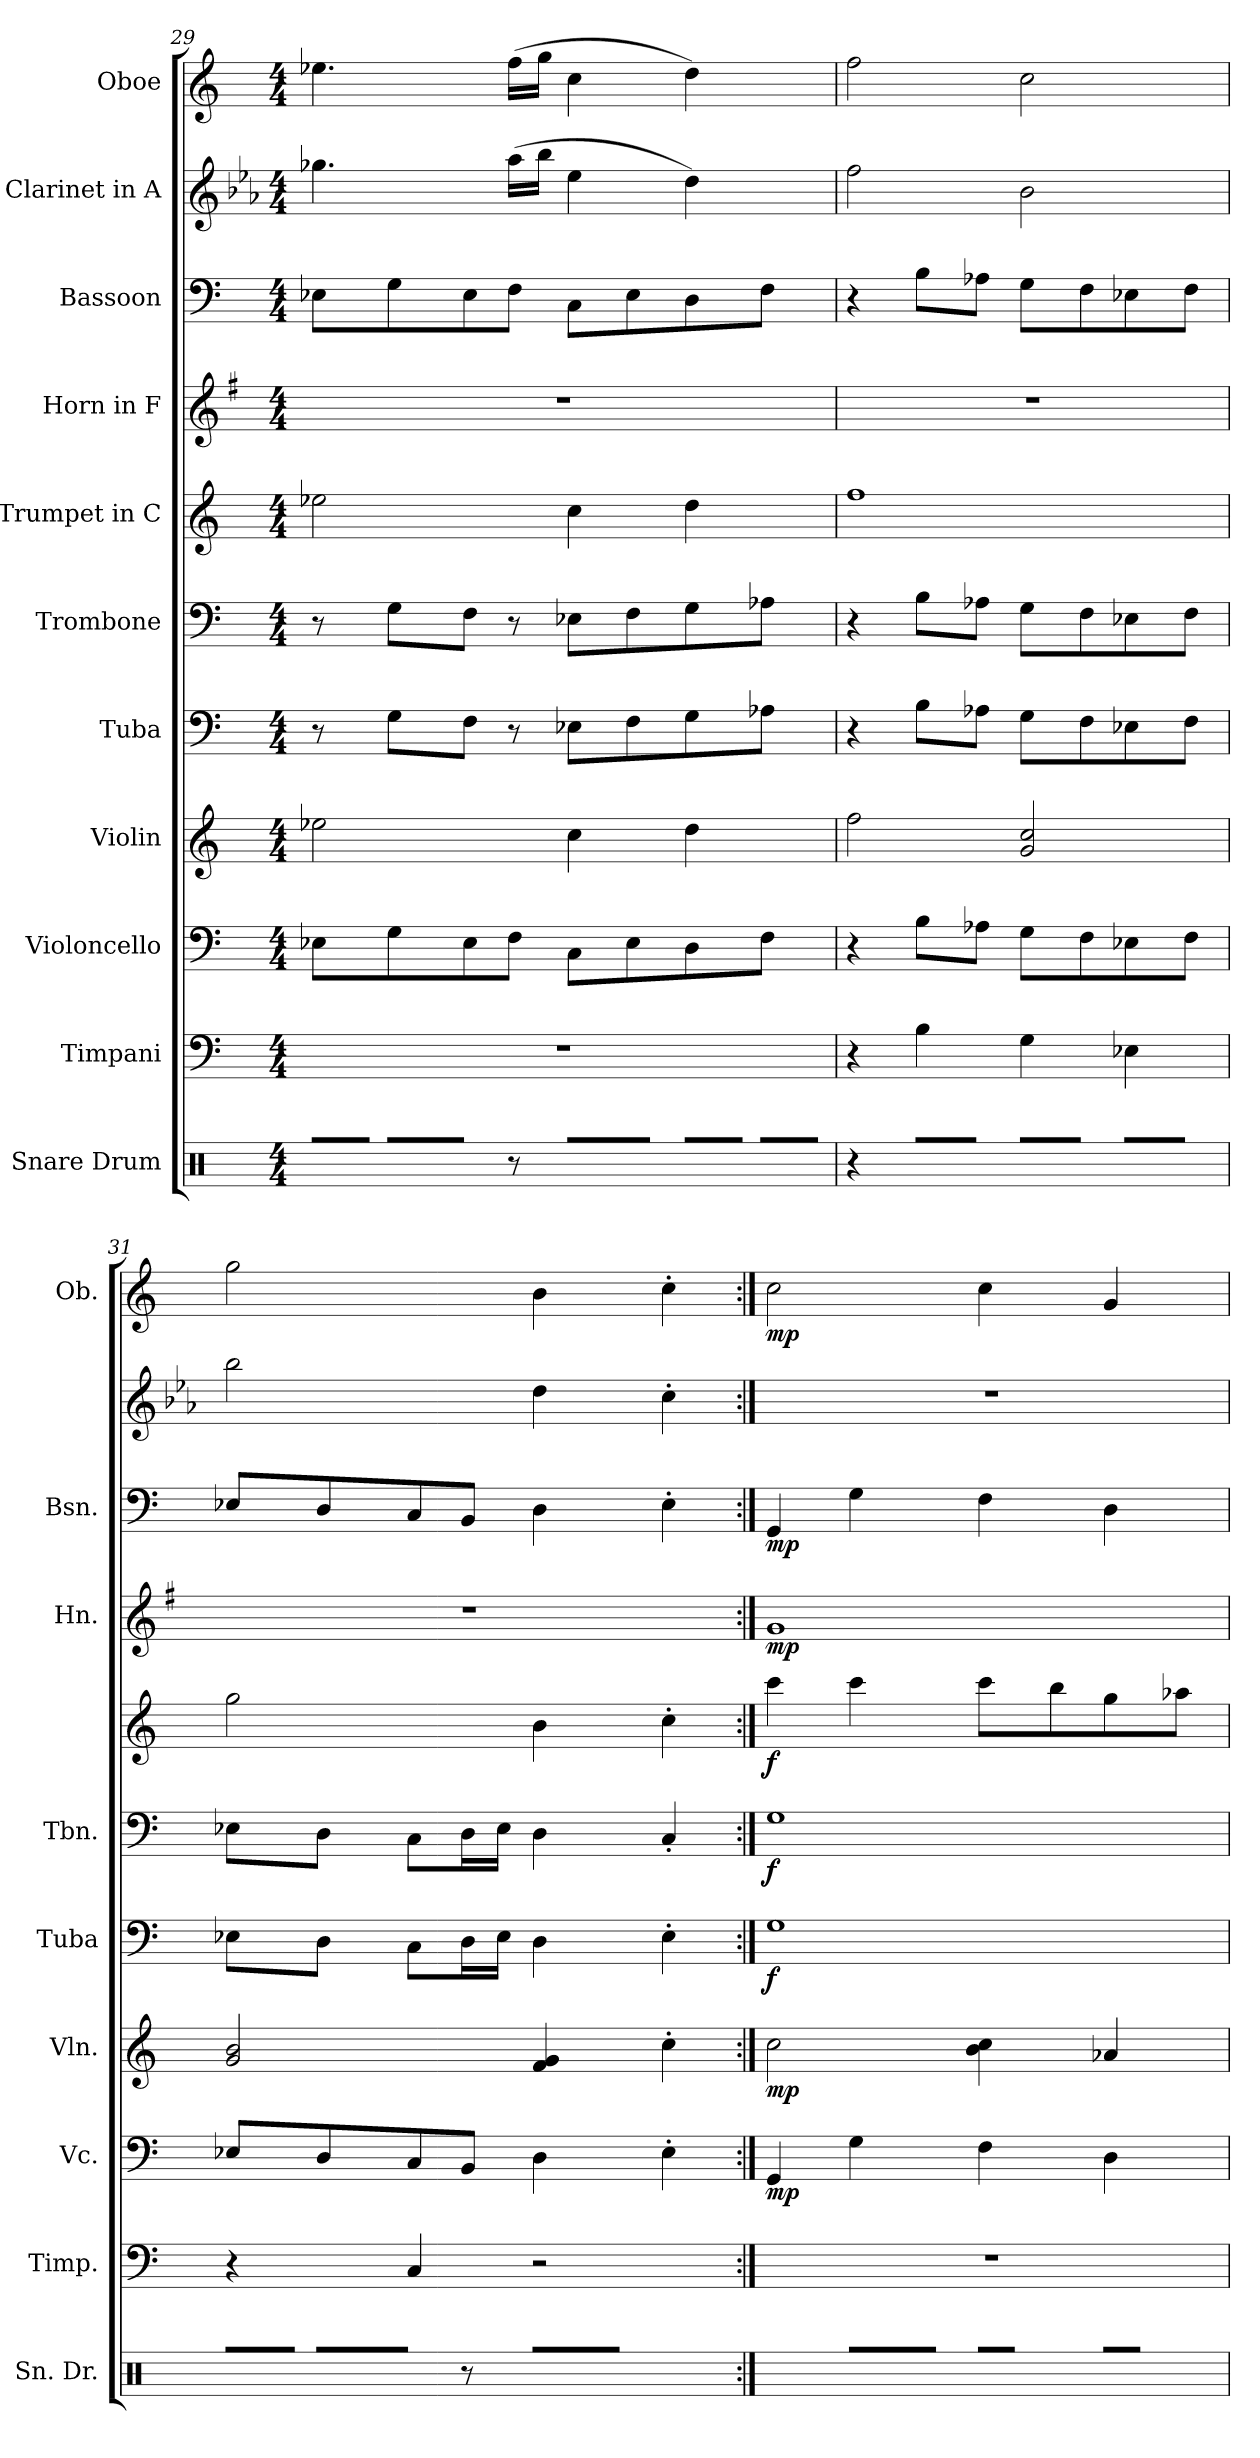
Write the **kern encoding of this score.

**kern	**kern	**kern	**dynam	**kern	**dynam	**kern	**dynam	**kern	**dynam	**kern	**dynam	**kern	**dynam	**kern	**dynam	**kern	**kern	**dynam
*part11	*part10	*part9	*part9	*part8	*part8	*part7	*part7	*part6	*part6	*part5	*part5	*part4	*part4	*part3	*part3	*part2	*part1	*part1
*staff11	*staff10	*staff9	*staff9	*staff8	*staff8	*staff7	*staff7	*staff6	*staff6	*staff5	*staff5	*staff4	*staff4	*staff3	*staff3	*staff2	*staff1	*staff1
*I"Snare Drum	*I"Timpani	*I"Violoncello	*	*I"Violin	*	*I"Tuba	*	*I"Trombone	*	*I"Trumpet in C	*	*I"Horn in F	*	*I"Bassoon	*	*I"Clarinet in A	*I"Oboe	*
*I'Sn. Dr.	*I'Timp.	*I'Vc.	*	*I'Vln.	*	*I'Tuba	*	*I'Tbn.	*	*	*	*I'Hn.	*	*I'Bsn.	*	*	*I'Ob.	*
!!LO:PB:g=z
*clefX	*clefF4	*clefF4	*	*clefG2	*	*clefF4	*	*clefF4	*	*clefG2	*	*clefG2	*	*clefF4	*	*clefG2	*clefG2	*
*	*	*	*	*	*	*	*	*	*	*	*	*ITrd4c7	*	*	*	*ITrd2c3	*	*
*k[]	*k[]	*k[]	*	*k[]	*	*k[]	*	*k[]	*	*k[]	*	*k[]	*	*k[]	*	*k[]	*k[]	*
*C:	*C:	*C:	*	*C:	*	*C:	*	*C:	*	*C:	*	*C:	*	*C:	*	*C:	*C:	*
*M4/4	*M4/4	*M4/4	*	*M4/4	*	*M4/4	*	*M4/4	*	*M4/4	*	*M4/4	*	*M4/4	*	*M4/4	*M4/4	*
=29	=29	=29	=29	=29	=29	=29	=29	=29	=29	=29	=29	=29	=29	=29	=29	=29	=29	=29
32R\LLL	1r	8E-X\L	.	2ee-X\	.	8r	.	8r	.	2ee-X\	.	1r	.	8E-X\L	.	4.ee-X\	4.ee-X\	.
32R\	.	.	.	.	.	.	.	.	.	.	.	.	.	.	.	.	.	.
32R\	.	.	.	.	.	.	.	.	.	.	.	.	.	.	.	.	.	.
32R\JJJ	.	.	.	.	.	.	.	.	.	.	.	.	.	.	.	.	.	.
32R\LLL	.	8G\	.	.	.	8G\L	.	8G\L	.	.	.	.	.	8G\	.	.	.	.
32R\	.	.	.	.	.	.	.	.	.	.	.	.	.	.	.	.	.	.
32R\	.	.	.	.	.	.	.	.	.	.	.	.	.	.	.	.	.	.
32R\JJ	.	.	.	.	.	.	.	.	.	.	.	.	.	.	.	.	.	.
8R\J	.	8E-\	.	.	.	8F\J	.	8F\J	.	.	.	.	.	8E-\	.	.	.	.
8r	.	8F\J	.	.	.	8r	.	8r	.	.	.	.	.	8F\J	.	(16ff\LL	(16ff\LL	.
.	.	.	.	.	.	.	.	.	.	.	.	.	.	.	.	16gg\JJ	16gg\JJ	.
*Xbrackettup	*	*	*	*	*	*	*	*	*	*	*	*	*	*	*	*	*	*
12R\L	.	8C\L	.	4cc\	.	8E-X\L	.	8E-X\L	.	4cc\	.	.	.	8C\L	.	4cc\	4cc\	.
12R\	.	.	.	.	.	.	.	.	.	.	.	.	.	.	.	.	.	.
.	.	8E-\	.	.	.	8F\	.	8F\	.	.	.	.	.	8E-\	.	.	.	.
12R\J	.	.	.	.	.	.	.	.	.	.	.	.	.	.	.	.	.	.
32R\LLL	.	8D\	.	4dd\	.	8G\	.	8G\	.	4dd\	.	.	.	8D\	.	4b\)	4dd\)	.
32R\	.	.	.	.	.	.	.	.	.	.	.	.	.	.	.	.	.	.
32R\	.	.	.	.	.	.	.	.	.	.	.	.	.	.	.	.	.	.
32R\JJJ	.	.	.	.	.	.	.	.	.	.	.	.	.	.	.	.	.	.
32R\LLL	.	8F\J	.	.	.	8A-X\J	.	8A-X\J	.	.	.	.	.	8F\J	.	.	.	.
32R\	.	.	.	.	.	.	.	.	.	.	.	.	.	.	.	.	.	.
32R\	.	.	.	.	.	.	.	.	.	.	.	.	.	.	.	.	.	.
32R\JJJ	.	.	.	.	.	.	.	.	.	.	.	.	.	.	.	.	.	.
=30	=30	=30	=30	=30	=30	=30	=30	=30	=30	=30	=30	=30	=30	=30	=30	=30	=30	=30
4r	4r	4r	.	2ff\	.	4r	.	4r	.	1ff	.	1r	.	4r	.	2dd\	2ff\	.
16R\LL	4B\	8B\L	.	.	.	8B\L	.	8B\L	.	.	.	.	.	8B\L	.	.	.	.
16R\J	.	.	.	.	.	.	.	.	.	.	.	.	.	.	.	.	.	.
8R\J	.	8A-X\J	.	.	.	8A-X\J	.	8A-X\J	.	.	.	.	.	8A-X\J	.	.	.	.
16R\LL	4G\	8G\L	.	2g/ 2cc/	.	8G\L	.	8G\L	.	.	.	.	.	8G\L	.	2g\	2cc\	.
16R\J	.	.	.	.	.	.	.	.	.	.	.	.	.	.	.	.	.	.
8R\J	.	8F\	.	.	.	8F\	.	8F\	.	.	.	.	.	8F\	.	.	.	.
16R\LL	4E-X\	8E-X\	.	.	.	8E-X\	.	8E-X\	.	.	.	.	.	8E-X\	.	.	.	.
16R\J	.	.	.	.	.	.	.	.	.	.	.	.	.	.	.	.	.	.
8R\J	.	8F\J	.	.	.	8F\J	.	8F\J	.	.	.	.	.	8F\J	.	.	.	.
!!LO:PB:g=z
=31	=31	=31	=31	=31	=31	=31	=31	=31	=31	=31	=31	=31	=31	=31	=31	=31	=31	=31
32R\LLL	4r	8E-X/L	.	2g/ 2b/	.	8E-X\L	.	8E-X\L	.	2gg\	.	1r	.	8E-X/L	.	2gg\	2gg\	.
32R\	.	.	.	.	.	.	.	.	.	.	.	.	.	.	.	.	.	.
32R\	.	.	.	.	.	.	.	.	.	.	.	.	.	.	.	.	.	.
32R\JJJ	.	.	.	.	.	.	.	.	.	.	.	.	.	.	.	.	.	.
32R\LLL	.	8D/	.	.	.	8D\J	.	8D\J	.	.	.	.	.	8D/	.	.	.	.
32R\	.	.	.	.	.	.	.	.	.	.	.	.	.	.	.	.	.	.
32R\	.	.	.	.	.	.	.	.	.	.	.	.	.	.	.	.	.	.
32R\JJ	.	.	.	.	.	.	.	.	.	.	.	.	.	.	.	.	.	.
8R\J	4C/	8C/	.	.	.	8C\L	.	8C\L	.	.	.	.	.	8C/	.	.	.	.
8r	.	8BB/J	.	.	.	16D\L	.	16D\L	.	.	.	.	.	8BB/J	.	.	.	.
.	.	.	.	.	.	16E-\JJ	.	16E-\JJ	.	.	.	.	.	.	.	.	.	.
12R\L	2r	4D\	.	4f/ 4g/	.	4D\	.	4D\	.	4b\	.	.	.	4D\	.	4b\	4b\	.
12R\	.	.	.	.	.	.	.	.	.	.	.	.	.	.	.	.	.	.
12R\J	.	.	.	.	.	.	.	.	.	.	.	.	.	.	.	.	.	.
4R\	.	4E-'\	.	4cc'\	.	4E-'\	.	4C'/	.	4cc'\	.	.	.	4E-'\	.	4a'\	4cc'\	.
=32:|!	=32:|!	=32:|!	=32:|!	=32:|!	=32:|!	=32:|!	=32:|!	=32:|!	=32:|!	=32:|!	=32:|!	=32:|!	=32:|!	=32:|!	=32:|!	=32:|!	=32:|!	=32:|!
!	!	!	!LO:DY:b	!	!LO:DY:b	!	!LO:DY:b	!	!LO:DY:b	!	!LO:DY:b	!	!LO:DY:b	!	!LO:DY:b	!	!	!LO:DY:b
4R\	1r	4GG/	mp	2cc\	mp	1G	f	1G	f	4ccc\	f	1c	mp	4GG/	mp	1r	2cc\	mp
12R\L	.	4G\	.	.	.	.	.	.	.	4ccc\	.	.	.	4G\	.	.	.	.
12R\	.	.	.	.	.	.	.	.	.	.	.	.	.	.	.	.	.	.
12R\J	.	.	.	.	.	.	.	.	.	.	.	.	.	.	.	.	.	.
16R\KL	.	4F\	.	4b\ 4cc\	.	.	.	.	.	8ccc\L	.	.	.	4F\	.	.	4cc\	.
8.R\J	.	.	.	.	.	.	.	.	.	.	.	.	.	.	.	.	.	.
.	.	.	.	.	.	.	.	.	.	8bb\	.	.	.	.	.	.	.	.
16R\KL	.	4D\	.	4a-X/	.	.	.	.	.	8gg\	.	.	.	4D\	.	.	4g/	.
8.R\J	.	.	.	.	.	.	.	.	.	.	.	.	.	.	.	.	.	.
.	.	.	.	.	.	.	.	.	.	8aa-X\J	.	.	.	.	.	.	.	.
=	=	=	=	=	=	=	=	=	=	=	=	=	=	=	=	=	=	=
*-	*-	*-	*-	*-	*-	*-	*-	*-	*-	*-	*-	*-	*-	*-	*-	*-	*-	*-
